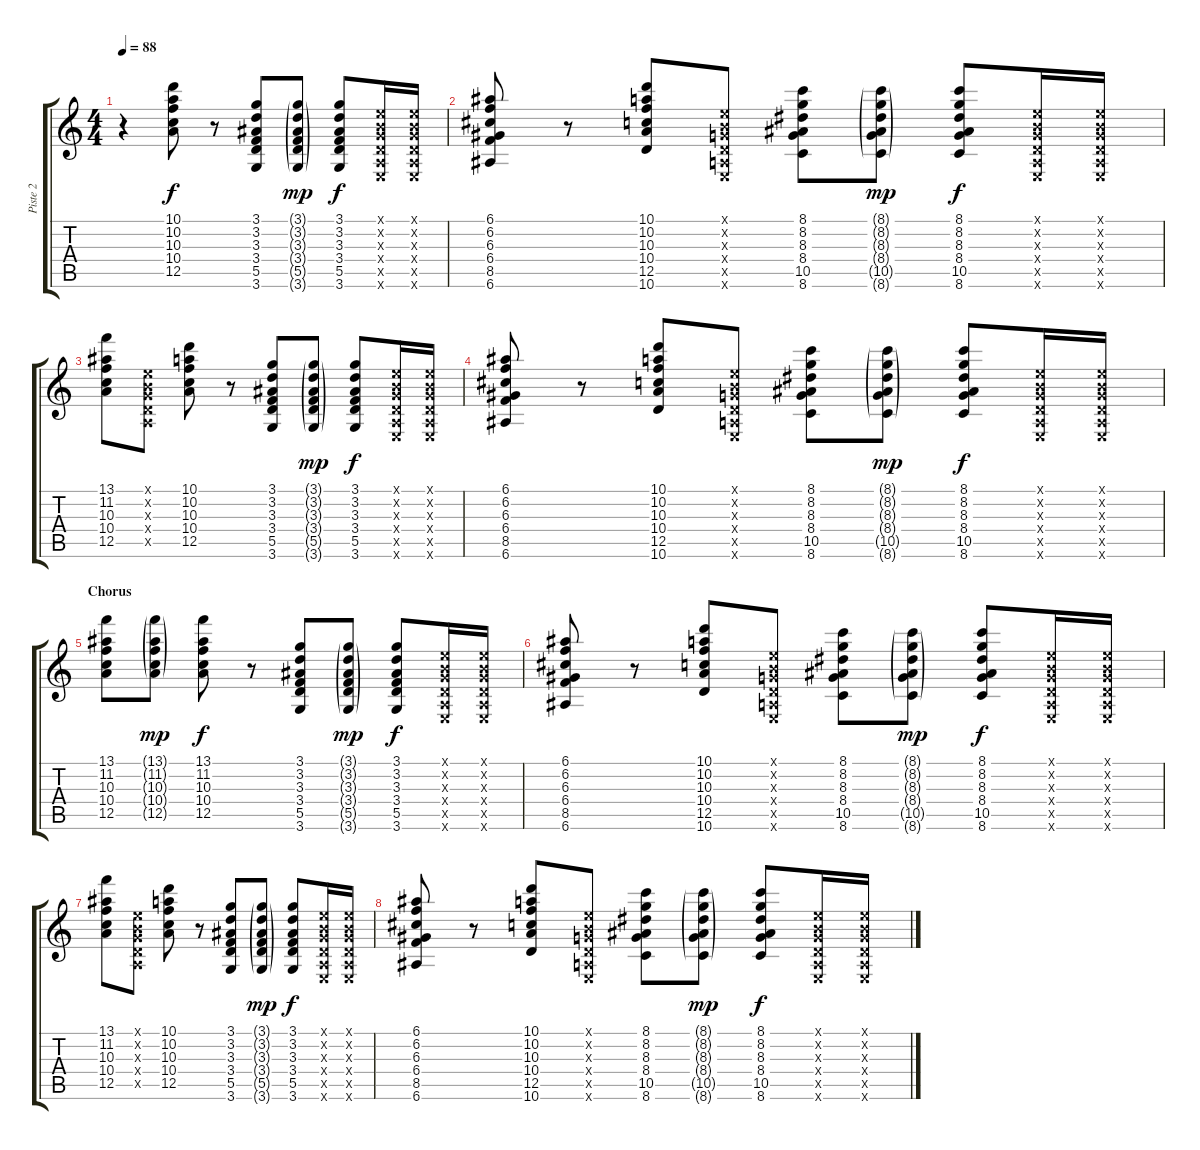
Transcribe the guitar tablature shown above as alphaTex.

\track ("Piste 2" "Piste 2") {instrument acousticguitarnylon}
\staff {score tabs}
\tuning (E4 B3 G3 D3 A2 E2) {hide}
\ts (4 4)
\tempo 88
\clef g2
\ks c
r.4{dy f} (10.1 10.2 10.3 10.4 12.5).8 r.8 (3.1 3.2 3.3 3.4 5.5 3.6).8 (3.1{g} 3.2{g} 3.3{g} 3.4{g} 5.5{g} 3.6{g}).8{dy mp} (3.1 3.2 3.3 3.4 5.5 3.6).8{dy f} (0.1{x} 0.2{x} 0.3{x} 0.4{x} 0.5{x} 0.6{x}).16 (0.1{x} 0.2{x} 0.3{x} 0.4{x} 0.5{x} 0.6{x}).16 |
(6.1 6.2 6.3 6.4 8.5 6.6).8 r.8 (10.1 10.2 10.3 10.4 12.5 10.6).8 (0.1{x} 0.2{x} 0.3{x} 0.4{x} 0.5{x} 0.6{x}).8 (8.1 8.2 8.3 8.4 10.5 8.6).8 (8.1{g} 8.2{g} 8.3{g} 8.4{g} 10.5{g} 8.6{g}).8{dy mp} (8.1 8.2 8.3 8.4 10.5 8.6).8{dy f} (0.1{x} 0.2{x} 0.3{x} 0.4{x} 0.5{x} 0.6{x}).16 (0.1{x} 0.2{x} 0.3{x} 0.4{x} 0.5{x} 0.6{x}).16 |
(13.1 11.2 10.3 10.4 12.5).8 (0.1{x} 0.2{x} 0.3{x} 0.4{x} 0.5{x}).8 (10.1 10.2 10.3 10.4 12.5).8 r.8 (3.1 3.2 3.3 3.4 5.5 3.6).8 (3.1{g} 3.2{g} 3.3{g} 3.4{g} 5.5{g} 3.6{g}).8{dy mp} (3.1 3.2 3.3 3.4 5.5 3.6).8{dy f} (0.1{x} 0.2{x} 0.3{x} 0.4{x} 0.5{x} 0.6{x}).16 (0.1{x} 0.2{x} 0.3{x} 0.4{x} 0.5{x} 0.6{x}).16 |
(6.1 6.2 6.3 6.4 8.5 6.6).8 r.8 (10.1 10.2 10.3 10.4 12.5 10.6).8 (0.1{x} 0.2{x} 0.3{x} 0.4{x} 0.5{x} 0.6{x}).8 (8.1 8.2 8.3 8.4 10.5 8.6).8 (8.1{g} 8.2{g} 8.3{g} 8.4{g} 10.5{g} 8.6{g}).8{dy mp} (8.1 8.2 8.3 8.4 10.5 8.6).8{dy f} (0.1{x} 0.2{x} 0.3{x} 0.4{x} 0.5{x} 0.6{x}).16 (0.1{x} 0.2{x} 0.3{x} 0.4{x} 0.5{x} 0.6{x}).16 |
\section ("" "Chorus")
(13.1 11.2 10.3 10.4 12.5).8 (13.1{g} 11.2{g} 10.3{g} 10.4{g} 12.5{g}).8{dy mp} (13.1 11.2 10.3 10.4 12.5).8{dy f} r.8 (3.1 3.2 3.3 3.4 5.5 3.6).8 (3.1{g} 3.2{g} 3.3{g} 3.4{g} 5.5{g} 3.6{g}).8{dy mp} (3.1 3.2 3.3 3.4 5.5 3.6).8{dy f} (0.1{x} 0.2{x} 0.3{x} 0.4{x} 0.5{x} 0.6{x}).16 (0.1{x} 0.2{x} 0.3{x} 0.4{x} 0.5{x} 0.6{x}).16 |
(6.1 6.2 6.3 6.4 8.5 6.6).8 r.8 (10.1 10.2 10.3 10.4 12.5 10.6).8 (0.1{x} 0.2{x} 0.3{x} 0.4{x} 0.5{x} 0.6{x}).8 (8.1 8.2 8.3 8.4 10.5 8.6).8 (8.1{g} 8.2{g} 8.3{g} 8.4{g} 10.5{g} 8.6{g}).8{dy mp} (8.1 8.2 8.3 8.4 10.5 8.6).8{dy f} (0.1{x} 0.2{x} 0.3{x} 0.4{x} 0.5{x} 0.6{x}).16 (0.1{x} 0.2{x} 0.3{x} 0.4{x} 0.5{x} 0.6{x}).16 |
(13.1 11.2 10.3 10.4 12.5).8 (0.1{x} 0.2{x} 0.3{x} 0.4{x} 0.5{x}).8 (10.1 10.2 10.3 10.4 12.5).8 r.8 (3.1 3.2 3.3 3.4 5.5 3.6).8 (3.1{g} 3.2{g} 3.3{g} 3.4{g} 5.5{g} 3.6{g}).8{dy mp} (3.1 3.2 3.3 3.4 5.5 3.6).8{dy f} (0.1{x} 0.2{x} 0.3{x} 0.4{x} 0.5{x} 0.6{x}).16 (0.1{x} 0.2{x} 0.3{x} 0.4{x} 0.5{x} 0.6{x}).16 |
(6.1 6.2 6.3 6.4 8.5 6.6).8 r.8 (10.1 10.2 10.3 10.4 12.5 10.6).8 (0.1{x} 0.2{x} 0.3{x} 0.4{x} 0.5{x} 0.6{x}).8 (8.1 8.2 8.3 8.4 10.5 8.6).8 (8.1{g} 8.2{g} 8.3{g} 8.4{g} 10.5{g} 8.6{g}).8{dy mp} (8.1 8.2 8.3 8.4 10.5 8.6).8{dy f} (0.1{x} 0.2{x} 0.3{x} 0.4{x} 0.5{x} 0.6{x}).16 (0.1{x} 0.2{x} 0.3{x} 0.4{x} 0.5{x} 0.6{x}).16
